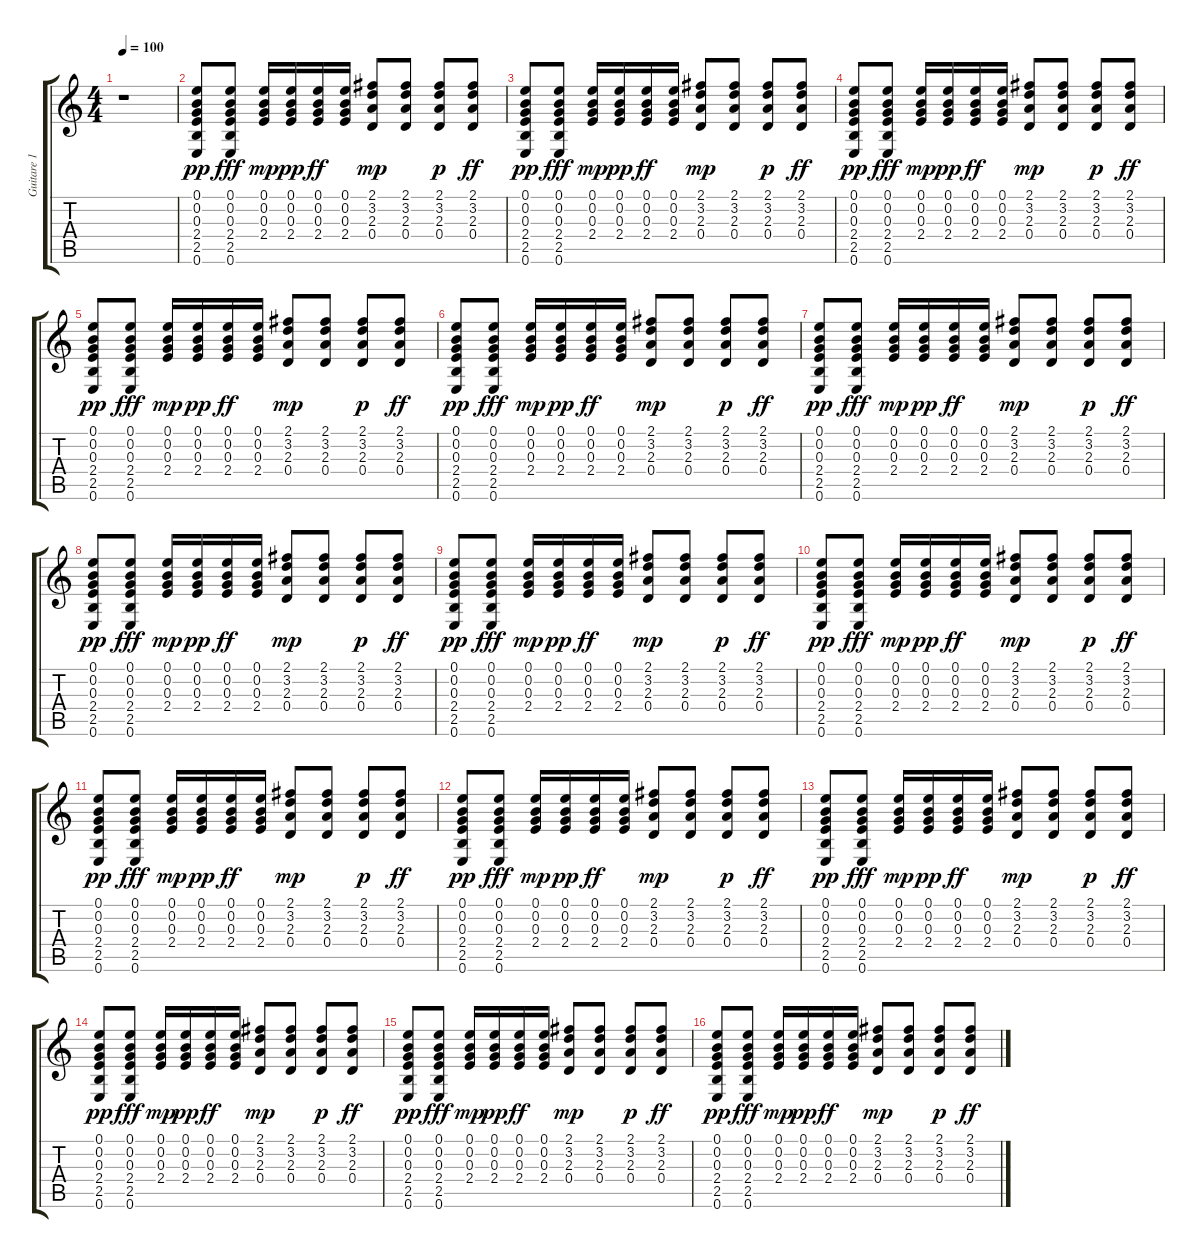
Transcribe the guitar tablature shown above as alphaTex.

\track ("Guitare 1" "Guitare 1") {instrument acousticguitarsteel}
\staff {score tabs}
\tuning (E4 B3 G3 D3 A2 E2) {hide}
\ts (4 4)
\tempo 100
\clef g2
\ks c
r.1{dy pp instrument acousticguitarsteel} |
(0.1 0.2 0.3 2.4 2.5 0.6).8 (0.1 0.2 0.3 2.4 2.5 0.6).8{dy fff} (0.1 0.2 0.3 2.4).16{dy mp} (0.1 0.2 0.3 2.4).16{dy pp} (0.1 0.2 0.3 2.4).16{dy ff} (0.1 0.2 0.3 2.4).16 (2.1 3.2 2.3 0.4).8{dy mp} (2.1 3.2 2.3 0.4).8 (2.1 3.2 2.3 0.4).8{dy p} (2.1 3.2 2.3 0.4).8{dy ff} |
(0.1 0.2 0.3 2.4 2.5 0.6).8{dy pp} (0.1 0.2 0.3 2.4 2.5 0.6).8{dy fff} (0.1 0.2 0.3 2.4).16{dy mp} (0.1 0.2 0.3 2.4).16{dy pp} (0.1 0.2 0.3 2.4).16{dy ff} (0.1 0.2 0.3 2.4).16 (2.1 3.2 2.3 0.4).8{dy mp} (2.1 3.2 2.3 0.4).8 (2.1 3.2 2.3 0.4).8{dy p} (2.1 3.2 2.3 0.4).8{dy ff} |
(0.1 0.2 0.3 2.4 2.5 0.6).8{dy pp} (0.1 0.2 0.3 2.4 2.5 0.6).8{dy fff} (0.1 0.2 0.3 2.4).16{dy mp} (0.1 0.2 0.3 2.4).16{dy pp} (0.1 0.2 0.3 2.4).16{dy ff} (0.1 0.2 0.3 2.4).16 (2.1 3.2 2.3 0.4).8{dy mp} (2.1 3.2 2.3 0.4).8 (2.1 3.2 2.3 0.4).8{dy p} (2.1 3.2 2.3 0.4).8{dy ff} |
(0.1 0.2 0.3 2.4 2.5 0.6).8{dy pp} (0.1 0.2 0.3 2.4 2.5 0.6).8{dy fff} (0.1 0.2 0.3 2.4).16{dy mp} (0.1 0.2 0.3 2.4).16{dy pp} (0.1 0.2 0.3 2.4).16{dy ff} (0.1 0.2 0.3 2.4).16 (2.1 3.2 2.3 0.4).8{dy mp} (2.1 3.2 2.3 0.4).8 (2.1 3.2 2.3 0.4).8{dy p} (2.1 3.2 2.3 0.4).8{dy ff} |
(0.1 0.2 0.3 2.4 2.5 0.6).8{dy pp} (0.1 0.2 0.3 2.4 2.5 0.6).8{dy fff} (0.1 0.2 0.3 2.4).16{dy mp} (0.1 0.2 0.3 2.4).16{dy pp} (0.1 0.2 0.3 2.4).16{dy ff} (0.1 0.2 0.3 2.4).16 (2.1 3.2 2.3 0.4).8{dy mp} (2.1 3.2 2.3 0.4).8 (2.1 3.2 2.3 0.4).8{dy p} (2.1 3.2 2.3 0.4).8{dy ff} |
(0.1 0.2 0.3 2.4 2.5 0.6).8{dy pp} (0.1 0.2 0.3 2.4 2.5 0.6).8{dy fff} (0.1 0.2 0.3 2.4).16{dy mp} (0.1 0.2 0.3 2.4).16{dy pp} (0.1 0.2 0.3 2.4).16{dy ff} (0.1 0.2 0.3 2.4).16 (2.1 3.2 2.3 0.4).8{dy mp} (2.1 3.2 2.3 0.4).8 (2.1 3.2 2.3 0.4).8{dy p} (2.1 3.2 2.3 0.4).8{dy ff} |
(0.1 0.2 0.3 2.4 2.5 0.6).8{dy pp} (0.1 0.2 0.3 2.4 2.5 0.6).8{dy fff} (0.1 0.2 0.3 2.4).16{dy mp} (0.1 0.2 0.3 2.4).16{dy pp} (0.1 0.2 0.3 2.4).16{dy ff} (0.1 0.2 0.3 2.4).16 (2.1 3.2 2.3 0.4).8{dy mp} (2.1 3.2 2.3 0.4).8 (2.1 3.2 2.3 0.4).8{dy p} (2.1 3.2 2.3 0.4).8{dy ff} |
(0.1 0.2 0.3 2.4 2.5 0.6).8{dy pp} (0.1 0.2 0.3 2.4 2.5 0.6).8{dy fff} (0.1 0.2 0.3 2.4).16{dy mp} (0.1 0.2 0.3 2.4).16{dy pp} (0.1 0.2 0.3 2.4).16{dy ff} (0.1 0.2 0.3 2.4).16 (2.1 3.2 2.3 0.4).8{dy mp} (2.1 3.2 2.3 0.4).8 (2.1 3.2 2.3 0.4).8{dy p} (2.1 3.2 2.3 0.4).8{dy ff} |
(0.1 0.2 0.3 2.4 2.5 0.6).8{dy pp} (0.1 0.2 0.3 2.4 2.5 0.6).8{dy fff} (0.1 0.2 0.3 2.4).16{dy mp} (0.1 0.2 0.3 2.4).16{dy pp} (0.1 0.2 0.3 2.4).16{dy ff} (0.1 0.2 0.3 2.4).16 (2.1 3.2 2.3 0.4).8{dy mp} (2.1 3.2 2.3 0.4).8 (2.1 3.2 2.3 0.4).8{dy p} (2.1 3.2 2.3 0.4).8{dy ff} |
(0.1 0.2 0.3 2.4 2.5 0.6).8{dy pp} (0.1 0.2 0.3 2.4 2.5 0.6).8{dy fff} (0.1 0.2 0.3 2.4).16{dy mp} (0.1 0.2 0.3 2.4).16{dy pp} (0.1 0.2 0.3 2.4).16{dy ff} (0.1 0.2 0.3 2.4).16 (2.1 3.2 2.3 0.4).8{dy mp} (2.1 3.2 2.3 0.4).8 (2.1 3.2 2.3 0.4).8{dy p} (2.1 3.2 2.3 0.4).8{dy ff} |
(0.1 0.2 0.3 2.4 2.5 0.6).8{dy pp} (0.1 0.2 0.3 2.4 2.5 0.6).8{dy fff} (0.1 0.2 0.3 2.4).16{dy mp} (0.1 0.2 0.3 2.4).16{dy pp} (0.1 0.2 0.3 2.4).16{dy ff} (0.1 0.2 0.3 2.4).16 (2.1 3.2 2.3 0.4).8{dy mp} (2.1 3.2 2.3 0.4).8 (2.1 3.2 2.3 0.4).8{dy p} (2.1 3.2 2.3 0.4).8{dy ff} |
(0.1 0.2 0.3 2.4 2.5 0.6).8{dy pp} (0.1 0.2 0.3 2.4 2.5 0.6).8{dy fff} (0.1 0.2 0.3 2.4).16{dy mp} (0.1 0.2 0.3 2.4).16{dy pp} (0.1 0.2 0.3 2.4).16{dy ff} (0.1 0.2 0.3 2.4).16 (2.1 3.2 2.3 0.4).8{dy mp} (2.1 3.2 2.3 0.4).8 (2.1 3.2 2.3 0.4).8{dy p} (2.1 3.2 2.3 0.4).8{dy ff} |
(0.1 0.2 0.3 2.4 2.5 0.6).8{dy pp} (0.1 0.2 0.3 2.4 2.5 0.6).8{dy fff} (0.1 0.2 0.3 2.4).16{dy mp} (0.1 0.2 0.3 2.4).16{dy pp} (0.1 0.2 0.3 2.4).16{dy ff} (0.1 0.2 0.3 2.4).16 (2.1 3.2 2.3 0.4).8{dy mp} (2.1 3.2 2.3 0.4).8 (2.1 3.2 2.3 0.4).8{dy p} (2.1 3.2 2.3 0.4).8{dy ff} |
(0.1 0.2 0.3 2.4 2.5 0.6).8{dy pp} (0.1 0.2 0.3 2.4 2.5 0.6).8{dy fff} (0.1 0.2 0.3 2.4).16{dy mp} (0.1 0.2 0.3 2.4).16{dy pp} (0.1 0.2 0.3 2.4).16{dy ff} (0.1 0.2 0.3 2.4).16 (2.1 3.2 2.3 0.4).8{dy mp} (2.1 3.2 2.3 0.4).8 (2.1 3.2 2.3 0.4).8{dy p} (2.1 3.2 2.3 0.4).8{dy ff} |
(0.1 0.2 0.3 2.4 2.5 0.6).8{dy pp} (0.1 0.2 0.3 2.4 2.5 0.6).8{dy fff} (0.1 0.2 0.3 2.4).16{dy mp} (0.1 0.2 0.3 2.4).16{dy pp} (0.1 0.2 0.3 2.4).16{dy ff} (0.1 0.2 0.3 2.4).16 (2.1 3.2 2.3 0.4).8{dy mp} (2.1 3.2 2.3 0.4).8 (2.1 3.2 2.3 0.4).8{dy p} (2.1 3.2 2.3 0.4).8{dy ff}
